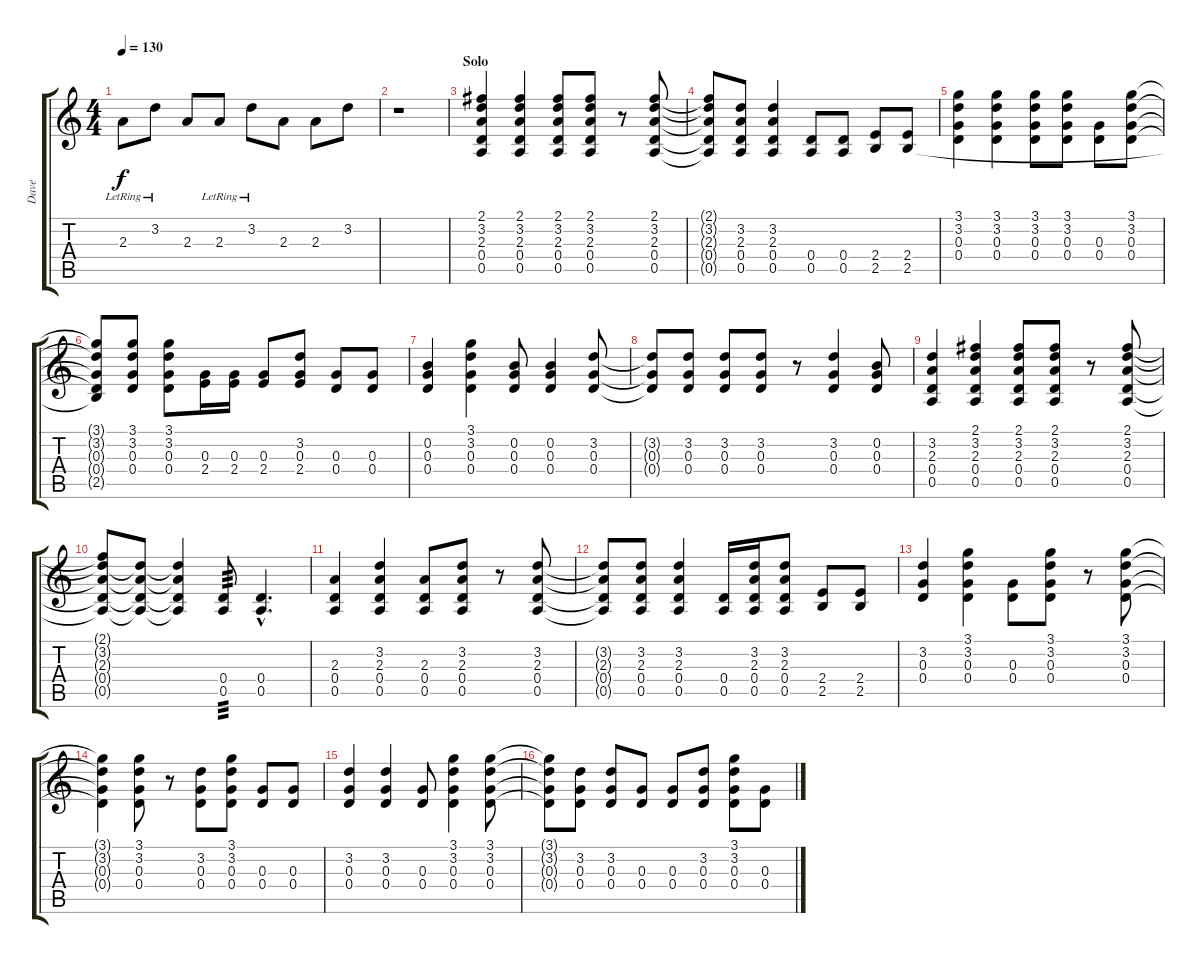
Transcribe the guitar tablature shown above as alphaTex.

\track ("Dave" "Dave") {instrument acousticguitarsteel}
\staff {score tabs}
\tuning (E4 B3 G3 D3 A2 D2) {hide}
\ts (4 4)
\tempo 130
\clef g2
\ks c
2.3{lr}.8{dy f} 3.2{lr}.8 2.3.8 2.3{lr}.8 3.2{lr}.8 2.3.8 2.3.8 3.2.8 |
r.1 |
\section ("" "Solo")
(2.1 3.2 2.3 0.4 0.5).4 (2.1 3.2 2.3 0.4 0.5).4 (2.1 3.2 2.3 0.4 0.5).8 (2.1 3.2 2.3 0.4 0.5).8 r.8 (2.1 3.2 2.3 0.4 0.5).8 |
(2.1{t} 3.2{t} 2.3{t} 0.4{t} 0.5{t}).8 (3.2 2.3 0.4 0.5).8 (3.2 2.3 0.4 0.5).4 (0.4 0.5).8 (0.4 0.5).8 (2.4 2.5).8 (2.4 2.5).8 |
(3.1 3.2 0.3 0.4).4 (3.1 3.2 0.3 0.4).4 (3.1 3.2 0.3 0.4).8 (3.1 3.2 0.3 0.4).8 (0.3 0.4).8 (3.1 3.2 0.3 0.4).8 |
(3.1{t} 3.2{t} 0.3{t} 0.4{t} 2.5{t}).8 (3.1 3.2 0.3 0.4).8 (3.1 3.2 0.3 0.4).8 (0.3 2.4).16 (0.3 2.4).16 (0.3 2.4).8 (3.2 0.3 2.4).8 (0.3 0.4).8 (0.3 0.4).8 |
(0.2 0.3 0.4).4 (3.1 3.2 0.3 0.4).4 (0.2 0.3 0.4).8 (0.2 0.3 0.4).4 (3.2 0.3 0.4).8 |
(3.2{t} 0.3{t} 0.4{t}).8 (3.2 0.3 0.4).8 (3.2 0.3 0.4).8 (3.2 0.3 0.4).8 r.8 (3.2 0.3 0.4).4 (0.2 0.3 0.4).8 |
(3.2 2.3 0.4 0.5).4 (2.1 3.2 2.3 0.4 0.5).4 (2.1 3.2 2.3 0.4 0.5).8 (2.1 3.2 2.3 0.4 0.5).8 r.8 (2.1 3.2 2.3 0.4 0.5).8 |
(2.1{t} 3.2{t} 2.3{t} 0.4{t} 0.5{t}).8 (3.2{t} 2.3{t} 0.4{t} 0.5{t}).8 (3.2{t} 2.3{t} 0.4{t} 0.5{t}).4 (0.4 0.5).8{tp 3} (0.4{hac} 0.5{hac}).4{d} |
(2.3 0.4 0.5).4 (3.2 2.3 0.4 0.5).4 (2.3 0.4 0.5).8 (3.2 2.3 0.4 0.5).8 r.8 (3.2 2.3 0.4 0.5).8 |
(3.2{t} 2.3{t} 0.4{t} 0.5{t}).8 (3.2 2.3 0.4 0.5).8 (3.2 2.3 0.4 0.5).4 (0.4 0.5).16 (3.2 2.3 0.4 0.5).16 (3.2 2.3 0.4 0.5).8 (2.4 2.5).8 (2.4 2.5).8 |
(3.2 0.3 0.4).4 (3.1 3.2 0.3 0.4).4 (0.3 0.4).8 (3.1 3.2 0.3 0.4).8 r.8 (3.1 3.2 0.3 0.4).8 |
(3.1{t} 3.2{t} 0.3{t} 0.4{t}).4 (3.1 3.2 0.3 0.4).8 r.8 (3.2 0.3 0.4).8 (3.1 3.2 0.3 0.4).8 (0.3 0.4).8 (0.3 0.4).8 |
(3.2 0.3 0.4).4 (3.2 0.3 0.4).4 (0.3 0.4).8 (3.1 3.2 0.3 0.4).4 (3.1 3.2 0.3 0.4).8 |
(3.1{t} 3.2{t} 0.3{t} 0.4{t}).8 (3.2 0.3 0.4).8 (3.2 0.3 0.4).8 (0.3 0.4).8 (0.3 0.4).8 (3.2 0.3 0.4).8 (3.1 3.2 0.3 0.4).8 (0.3 0.4).8
